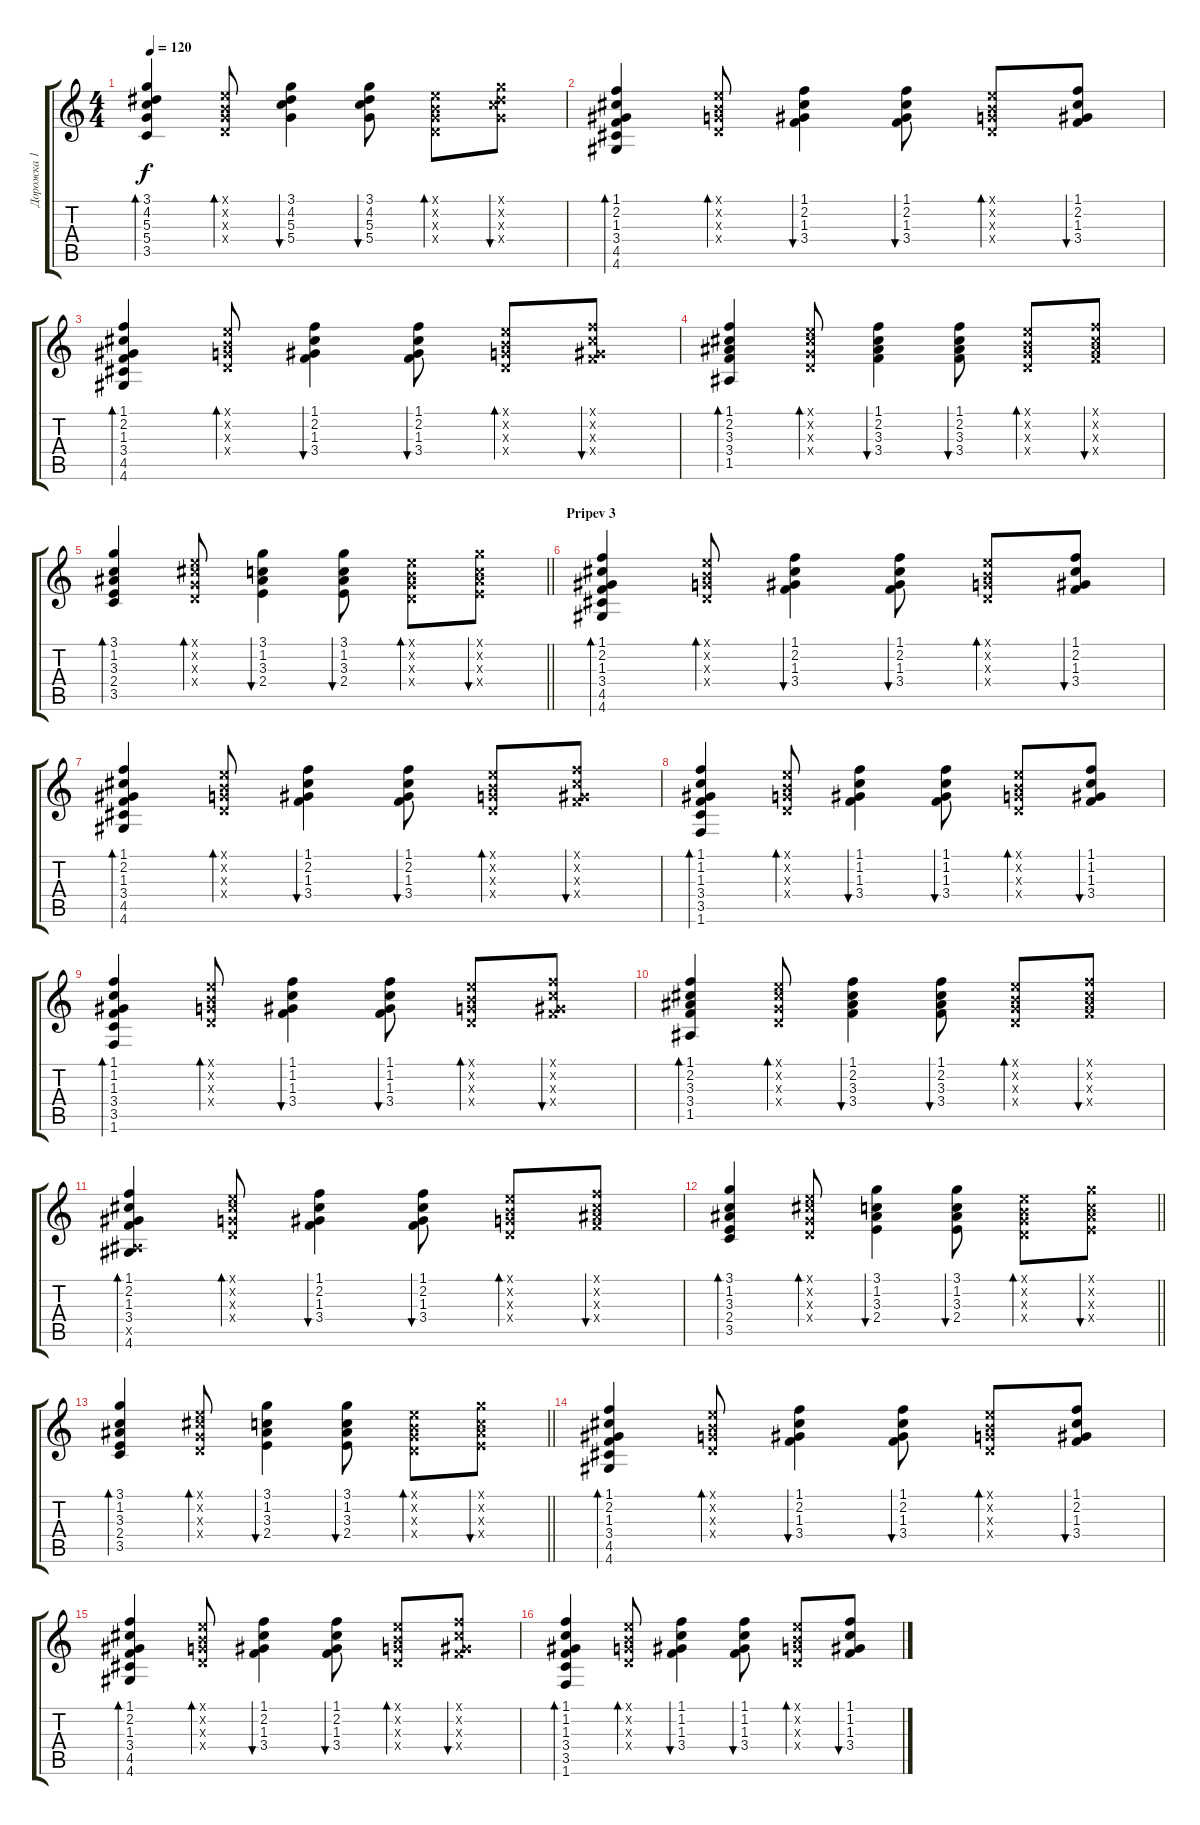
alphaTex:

\track ("Дорожка 1" "Дорожка 1") {instrument acousticguitarsteel}
\staff {score tabs}
\tuning (E4 B3 G3 D3 A2 E2) {hide}
\ts (4 4)
\tempo 120
\clef g2
\ks c
(3.1 4.2 5.3 5.4 3.5).4{bd 60 dy f} (0.1{x} 0.2{x} 0.3{x} 0.4{x}).8{bd 60} (3.1 4.2 5.3 5.4).4{bu 60} (3.1 4.2 5.3 5.4).8{bu 60} (0.1{x} 0.2{x} 0.3{x} 0.4{x}).8{bd 60} (3.1{x} 4.2{x} 5.3{x} 5.4{x}).8{bu 60} |
(1.1 2.2 1.3 3.4 4.5 4.6).4{bd 60} (0.1{x} 0.2{x} 0.3{x} 0.4{x}).8{bd 60} (1.1 2.2 1.3 3.4).4{bu 60} (1.1 2.2 1.3 3.4).8{bu 60} (0.1{x} 0.2{x} 0.3{x} 0.4{x}).8{bd 60} (1.1 2.2 1.3 3.4).8{bu 60} |
(1.1 2.2 1.3 3.4 4.5 4.6).4{bd 60} (0.1{x} 0.2{x} 0.3{x} 0.4{x}).8{bd 60} (1.1 2.2 1.3 3.4).4{bu 60} (1.1 2.2 1.3 3.4).8{bu 60} (0.1{x} 0.2{x} 0.3{x} 0.4{x}).8{bd 60} (1.1{x} 2.2{x} 1.3{x} 3.4{x}).8{bu 60} |
(1.1 2.2 3.3 3.4 1.5).4{bd 60} (0.1{x} 2.2{x} 0.3{x} 0.4{x}).8{bd 60} (1.1 2.2 3.3 3.4).4{bu 60} (1.1 2.2 3.3 3.4).8{bu 60} (0.1{x} 0.2{x} 0.3{x} 0.4{x}).8{bd 60} (1.1{x} 2.2{x} 3.3{x} 3.4{x}).8{bu 60} |
\barLineRight lightlight
(3.1 1.2 3.3 2.4 3.5).4{bd 60} (0.1{x} 2.2{x} 0.3{x} 0.4{x}).8{bd 60} (3.1 1.2 3.3 2.4).4{bu 60} (3.1 1.2 3.3 2.4).8{bu 60} (0.1{x} 0.2{x} 0.3{x} 0.4{x}).8{bd 60} (3.1{x} 1.2{x} 3.3{x} 2.4{x}).8{bu 60} |
\section ("" "Pripev 3")
(1.1 2.2 1.3 3.4 4.5 4.6).4{bd 60} (0.1{x} 0.2{x} 0.3{x} 0.4{x}).8{bd 60} (1.1 2.2 1.3 3.4).4{bu 60} (1.1 2.2 1.3 3.4).8{bu 60} (0.1{x} 0.2{x} 0.3{x} 0.4{x}).8{bd 60} (1.1 2.2 1.3 3.4).8{bu 60} |
(1.1 2.2 1.3 3.4 4.5 4.6).4{bd 60} (0.1{x} 0.2{x} 0.3{x} 0.4{x}).8{bd 60} (1.1 2.2 1.3 3.4).4{bu 60} (1.1 2.2 1.3 3.4).8{bu 60} (0.1{x} 0.2{x} 0.3{x} 0.4{x}).8{bd 60} (1.1{x} 2.2{x} 1.3{x} 3.4{x}).8{bu 60} |
(1.1 1.2 1.3 3.4 3.5 1.6).4{bd 60} (0.1{x} 0.2{x} 0.3{x} 0.4{x}).8{bd 60} (1.1 1.2 1.3 3.4).4{bu 60} (1.1 1.2 1.3 3.4).8{bu 60} (0.1{x} 0.2{x} 0.3{x} 0.4{x}).8{bd 60} (1.1 1.2 1.3 3.4).8{bu 60} |
(1.1 1.2 1.3 3.4 3.5 1.6).4{bd 60} (0.1{x} 0.2{x} 0.3{x} 0.4{x}).8{bd 60} (1.1 1.2 1.3 3.4).4{bu 60} (1.1 1.2 1.3 3.4).8{bu 60} (0.1{x} 0.2{x} 0.3{x} 0.4{x}).8{bd 60} (1.1{x} 1.2{x} 1.3{x} 3.4{x}).8{bu 60} |
(1.1 2.2 3.3 3.4 1.5).4{bd 60} (0.1{x} 2.2{x} 0.3{x} 0.4{x}).8{bd 60} (1.1 2.2 3.3 3.4).4{bu 60} (1.1 2.2 3.3 3.4).8{bu 60} (0.1{x} 0.2{x} 0.3{x} 0.4{x}).8{bd 60} (1.1{x} 2.2{x} 3.3{x} 3.4{x}).8{bu 60} |
(1.1 2.2 1.3 3.4 1.5{x} 4.6).4{bd 60} (0.1{x} 2.2{x} 0.3{x} 0.4{x}).8{bd 60} (1.1 2.2 1.3 3.4).4{bu 60} (1.1 2.2 1.3 3.4).8{bu 60} (0.1{x} 0.2{x} 0.3{x} 0.4{x}).8{bd 60} (1.1{x} 2.2{x} 3.3{x} 3.4{x}).8{bu 60} |
\barLineRight lightlight
(3.1 1.2 3.3 2.4 3.5).4{bd 60} (0.1{x} 2.2{x} 0.3{x} 0.4{x}).8{bd 60} (3.1 1.2 3.3 2.4).4{bu 60} (3.1 1.2 3.3 2.4).8{bu 60} (0.1{x} 0.2{x} 0.3{x} 0.4{x}).8{bd 60} (3.1{x} 1.2{x} 3.3{x} 2.4{x}).8{bu 60} |
\barLineRight lightlight
(3.1 1.2 3.3 2.4 3.5).4{bd 60} (0.1{x} 2.2{x} 0.3{x} 0.4{x}).8{bd 60} (3.1 1.2 3.3 2.4).4{bu 60} (3.1 1.2 3.3 2.4).8{bu 60} (0.1{x} 0.2{x} 0.3{x} 0.4{x}).8{bd 60} (3.1{x} 1.2{x} 3.3{x} 2.4{x}).8{bu 60} |
(1.1 2.2 1.3 3.4 4.5 4.6).4{bd 60} (0.1{x} 0.2{x} 0.3{x} 0.4{x}).8{bd 60} (1.1 2.2 1.3 3.4).4{bu 60} (1.1 2.2 1.3 3.4).8{bu 60} (0.1{x} 0.2{x} 0.3{x} 0.4{x}).8{bd 60} (1.1 2.2 1.3 3.4).8{bu 60} |
(1.1 2.2 1.3 3.4 4.5 4.6).4{bd 60} (0.1{x} 0.2{x} 0.3{x} 0.4{x}).8{bd 60} (1.1 2.2 1.3 3.4).4{bu 60} (1.1 2.2 1.3 3.4).8{bu 60} (0.1{x} 0.2{x} 0.3{x} 0.4{x}).8{bd 60} (1.1{x} 2.2{x} 1.3{x} 3.4{x}).8{bu 60} |
(1.1 1.2 1.3 3.4 3.5 1.6).4{bd 60} (0.1{x} 0.2{x} 0.3{x} 0.4{x}).8{bd 60} (1.1 1.2 1.3 3.4).4{bu 60} (1.1 1.2 1.3 3.4).8{bu 60} (0.1{x} 0.2{x} 0.3{x} 0.4{x}).8{bd 60} (1.1 1.2 1.3 3.4).8{bu 60}
